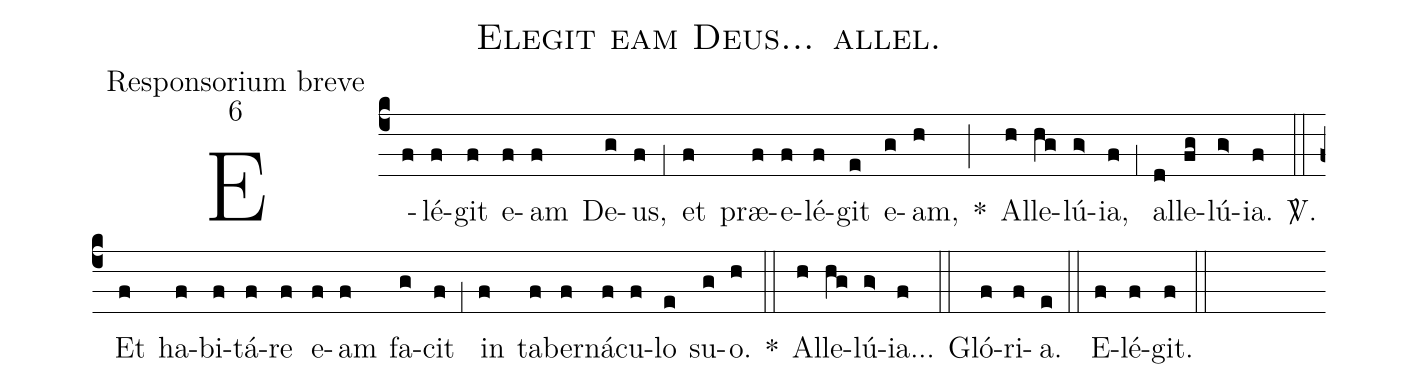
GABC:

name:Elegit eam Deus... allel.;
office-part:Responsorium breve;
mode:6;
%%
(c4) E(f)lé(f)git(f) e(f)am(f) De(g)us,(f) (;1) et(f) præ(f)e(f)lé(f)git(e) e(g)am,(h) *(;) Al(h)le(hg)lú(g>)ia,(f) (;1) al(d)le(fg)lú(g>)ia.(f) <sp>V/</sp>.(::) Et(f) ha(f)bi(f)tá(f)re(f) e(f)am(f) fa(g)cit(f) (;1) in(f) ta(f)ber(f)ná(f)cu(f)lo(e) su(g)o.(h) *(::) Al(h)le(hg)lú(g>)ia...(f) (::) Gló(f)ri(f)a.(e) (::) E(f)lé(f)git.(f) (::)
